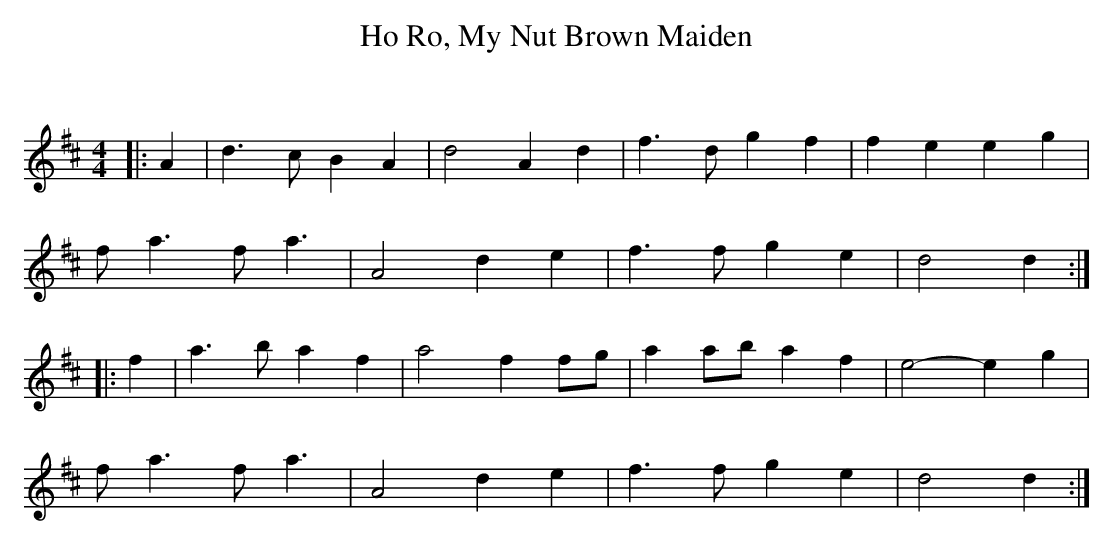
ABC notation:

X:1
T: Ho Ro, My Nut Brown Maiden
C:
Q: 232
K:D
M:4/4
L:1/8
|:A2|d3c B2 A2|d4 A2 d2|f3d g2 f2|f2 e2 e2 g2|
fa3 fa3|A4 d2 e2|f3f g2 e2|d4 d2:|
|:f2|a3b a2 f2|a4 f2 fg|a2 ab a2 f2|e4-e2 g2|
fa3 fa3|A4 d2 e2|f3f g2 e2|d4 d2:|
